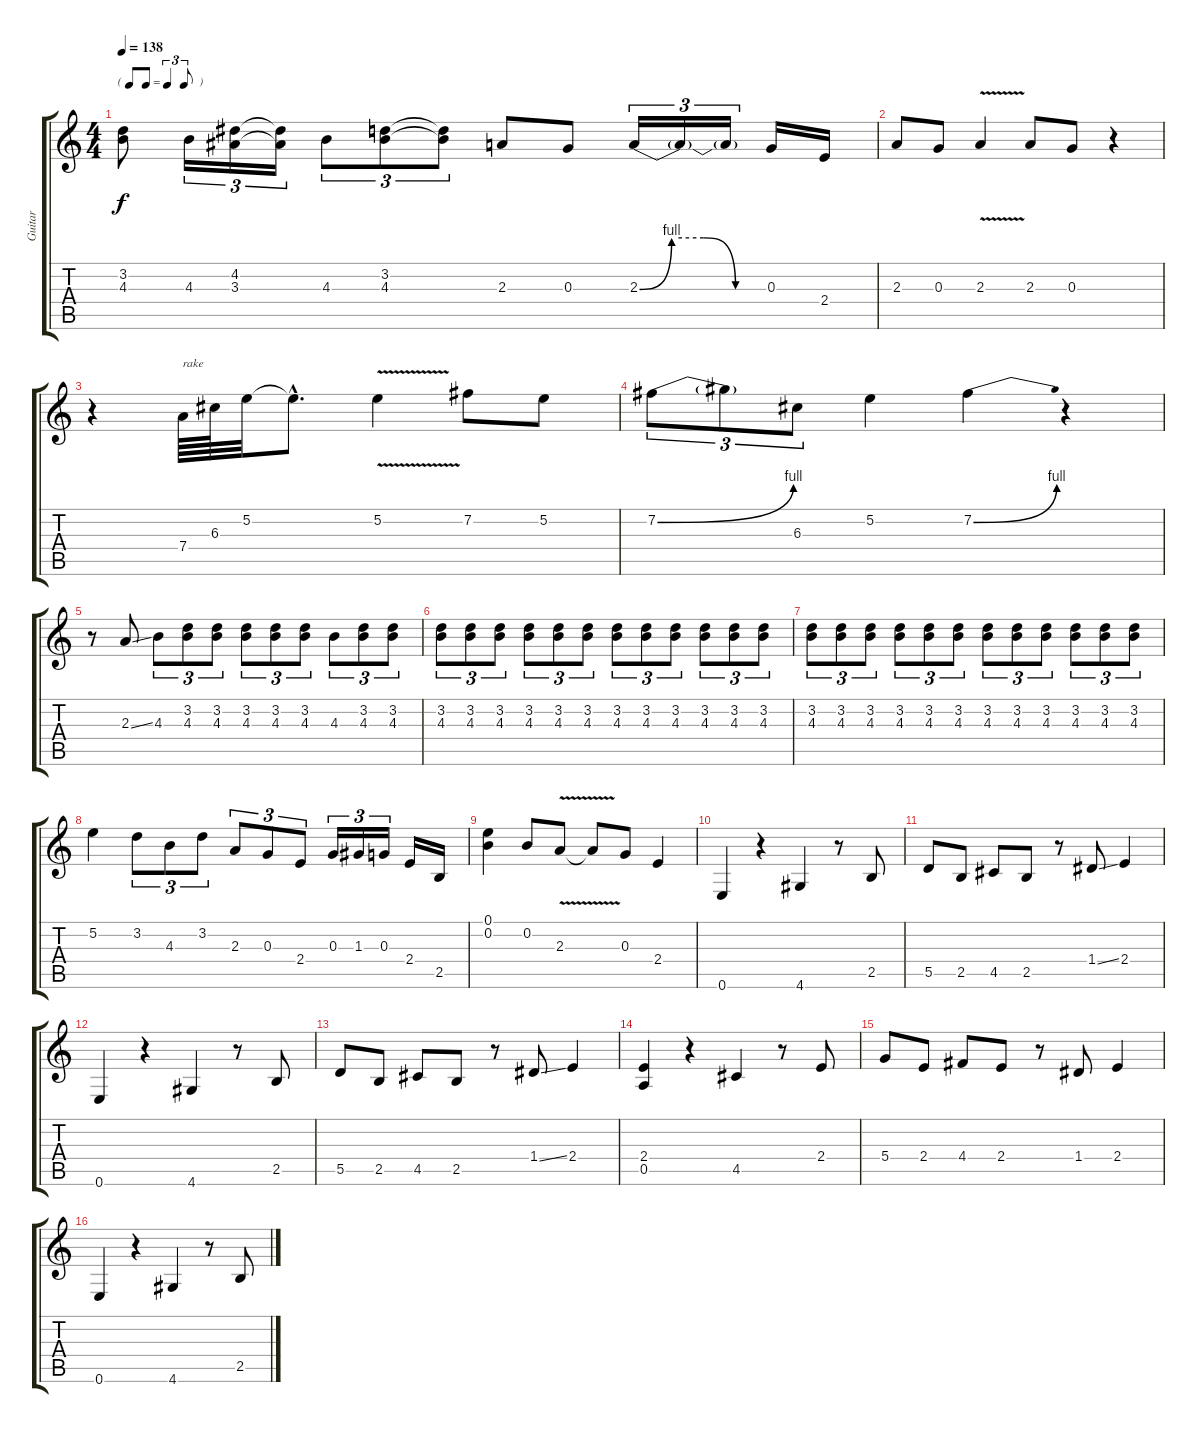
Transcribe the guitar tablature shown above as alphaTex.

\track ("Guitar" "Guitar") {instrument distortionguitar}
\staff {score tabs}
\tuning (E4 B3 G3 D3 A2 E2) {hide}
\ts (4 4)
\tf triplet8th
\tempo 138
\clef g2
\ks c
(3.2 4.3).8{dy f} 4.3.16{tu (3 2)} (4.2 3.3).16{tu (3 2)} (4.2{t} 3.3{t}).16{tu (3 2)} 4.3.8{tu (3 2)} (3.2 4.3).8{tu (3 2)} (3.2{t} 4.3{t}).8{tu (3 2)} 2.3.8 0.3.8 2.3{be (custom 0 0 15 4 30 4 45 0 60 0)}.16{tu (3 2)} 2.3{t}.16{tu (3 2)} 2.3{t}.16{tu (3 2)} 0.3.16 2.4.16 |
2.3.8 0.3.8 2.3{v}.4 2.3.8 0.3.8 r.4 |
r.4 7.4.64{txt "rake"} 6.3.64 5.2.32 5.2{hac t}.8{d} 5.2{v}.4 7.2.8 5.2.8 |
7.2{be (bend 0 0 60 4)}.8{tu (3 2)} 7.2{t}.8{tu (3 2)} 6.3.8{tu (3 2)} 5.2.4 7.2{be (bend 0 0 60 4)}.4 r.4 |
r.8 2.3{ss}.8 4.3.8{tu (3 2)} (3.2 4.3).8{tu (3 2)} (3.2 4.3).8{tu (3 2)} (3.2 4.3).8{tu (3 2)} (3.2 4.3).8{tu (3 2)} (3.2 4.3).8{tu (3 2)} 4.3.8{tu (3 2)} (3.2 4.3).8{tu (3 2)} (3.2 4.3).8{tu (3 2)} |
(3.2 4.3).8{tu (3 2)} (3.2 4.3).8{tu (3 2)} (3.2 4.3).8{tu (3 2)} (3.2 4.3).8{tu (3 2)} (3.2 4.3).8{tu (3 2)} (3.2 4.3).8{tu (3 2)} (3.2 4.3).8{tu (3 2)} (3.2 4.3).8{tu (3 2)} (3.2 4.3).8{tu (3 2)} (3.2 4.3).8{tu (3 2)} (3.2 4.3).8{tu (3 2)} (3.2 4.3).8{tu (3 2)} |
(3.2 4.3).8{tu (3 2)} (3.2 4.3).8{tu (3 2)} (3.2 4.3).8{tu (3 2)} (3.2 4.3).8{tu (3 2)} (3.2 4.3).8{tu (3 2)} (3.2 4.3).8{tu (3 2)} (3.2 4.3).8{tu (3 2)} (3.2 4.3).8{tu (3 2)} (3.2 4.3).8{tu (3 2)} (3.2 4.3).8{tu (3 2)} (3.2 4.3).8{tu (3 2)} (3.2 4.3).8{tu (3 2)} |
5.2.4 3.2.8{tu (3 2)} 4.3.8{tu (3 2)} 3.2.8{tu (3 2)} 2.3.8{tu (3 2)} 0.3.8{tu (3 2)} 2.4.8{tu (3 2)} 0.3.16{tu (3 2)} 1.3.16{tu (3 2)} 0.3.16{tu (3 2)} 2.4.16 2.5.16 |
(0.1 0.2).4 0.2.8 2.3{v}.8 2.3{t}.8 0.3.8 2.4.4 |
0.6.4 r.4 4.6.4 r.8 2.5.8 |
5.5.8 2.5.8 4.5.8 2.5.8 r.8 1.4{ss}.8 2.4.4 |
0.6.4 r.4 4.6.4 r.8 2.5.8 |
5.5.8 2.5.8 4.5.8 2.5.8 r.8 1.4{ss}.8 2.4.4 |
(2.4 0.5).4 r.4 4.5.4 r.8 2.4.8 |
5.4.8 2.4.8 4.4.8 2.4.8 r.8 1.4.8 2.4.4 |
0.6.4 r.4 4.6.4 r.8 2.5.8
